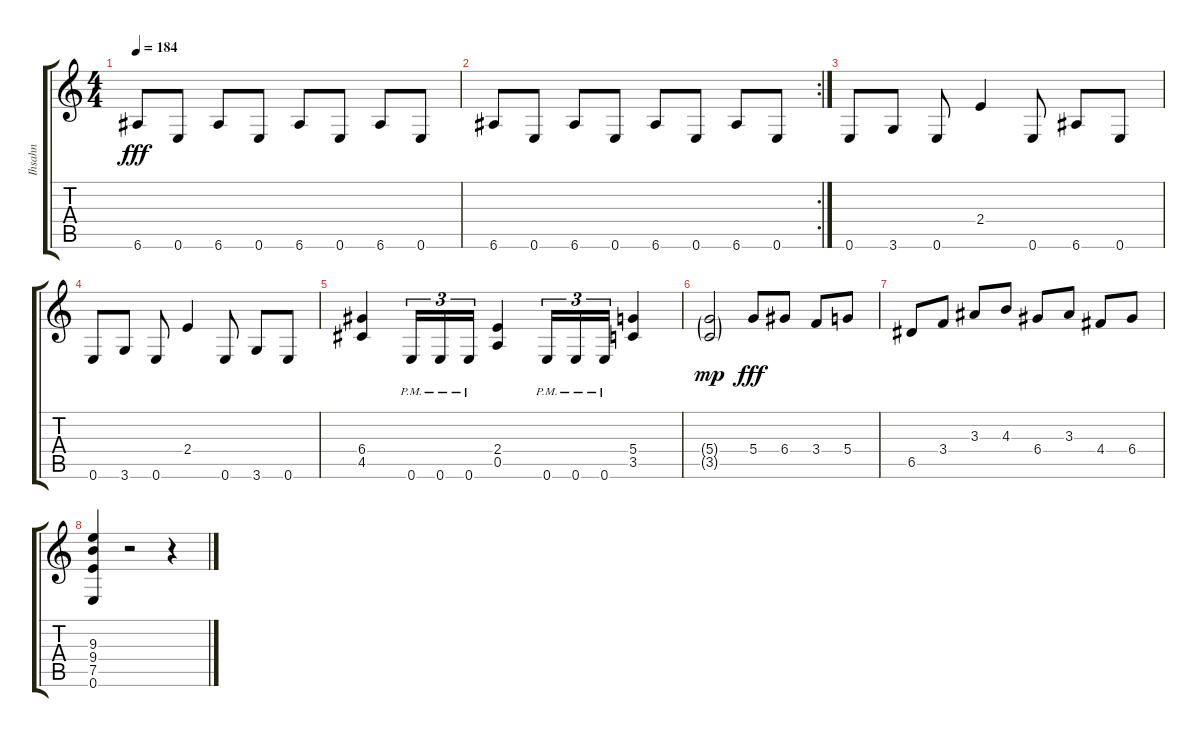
\track ("Ihsahn" "Ihsahn") {instrument distortionguitar}
\staff {score tabs}
\tuning (E4 B3 G3 D3 A2 E2) {hide}
\ts (4 4)
\tempo 184
\clef g2
\ks c
6.6.8{dy fff} 0.6.8 6.6.8 0.6.8 6.6.8 0.6.8 6.6.8 0.6.8 |
\rc 2
6.6.8 0.6.8 6.6.8 0.6.8 6.6.8 0.6.8 6.6.8 0.6.8 |
0.6.8 3.6.8 0.6.8 2.4.4 0.6.8 6.6.8 0.6.8 |
0.6.8 3.6.8 0.6.8 2.4.4 0.6.8 3.6.8 0.6.8 |
(6.4 4.5).4 0.6{pm}.16{tu (3 2)} 0.6{pm}.16{tu (3 2)} 0.6{pm}.16{tu (3 2)} (2.4 0.5).4 0.6{pm}.16{tu (3 2)} 0.6{pm}.16{tu (3 2)} 0.6{pm}.16{tu (3 2)} (5.4 3.5).4 |
(5.4{g} 3.5{g}).2{dy mp} 5.4.8{dy fff} 6.4.8 3.4.8 5.4.8 |
6.5.8 3.4.8 3.3.8 4.3.8 6.4.8 3.3.8 4.4.8 6.4.8 |
(9.3 9.4 7.5 0.6).4 r.2 r.4
